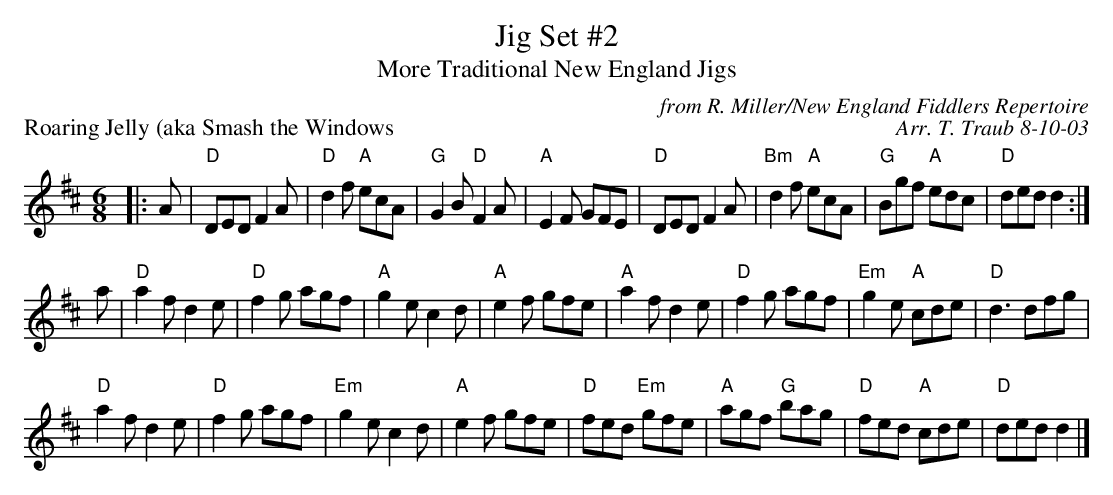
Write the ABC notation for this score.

X:1
T: Jig Set #2
T: More Traditional New England Jigs
P: Roaring Jelly (aka Smash the Windows
C: from R. Miller/New England Fiddlers Repertoire
C: Arr. T. Traub 8-10-03
M: 6/8
K: D
L: 1/8
|: A|"D"DED F2 A|"D"d2 f "A"ecA|"G"G2 B "D"F2 A|"A"E2 F GFE|"D"DED F2 A|"Bm"d2 f "A"ecA|"G"Bgf "A"edc|"D"ded d2 :|
a|"D"a2 f d2 e|"D"f2 g agf|"A"g2 e c2 d|"A"e2 f gfe|"A"a2 f d2 e|"D"f2 g agf|"Em"g2 e "A"cde|"D"d3 dfg|
"D"a2 f d2 e|"D"f2 g agf|"Em"g2 e c2 d|"A"e2 f gfe|"D"fed "Em"gfe|"A"agf "G"bag|"D"fed "A"cde|"D"ded d2 |]
